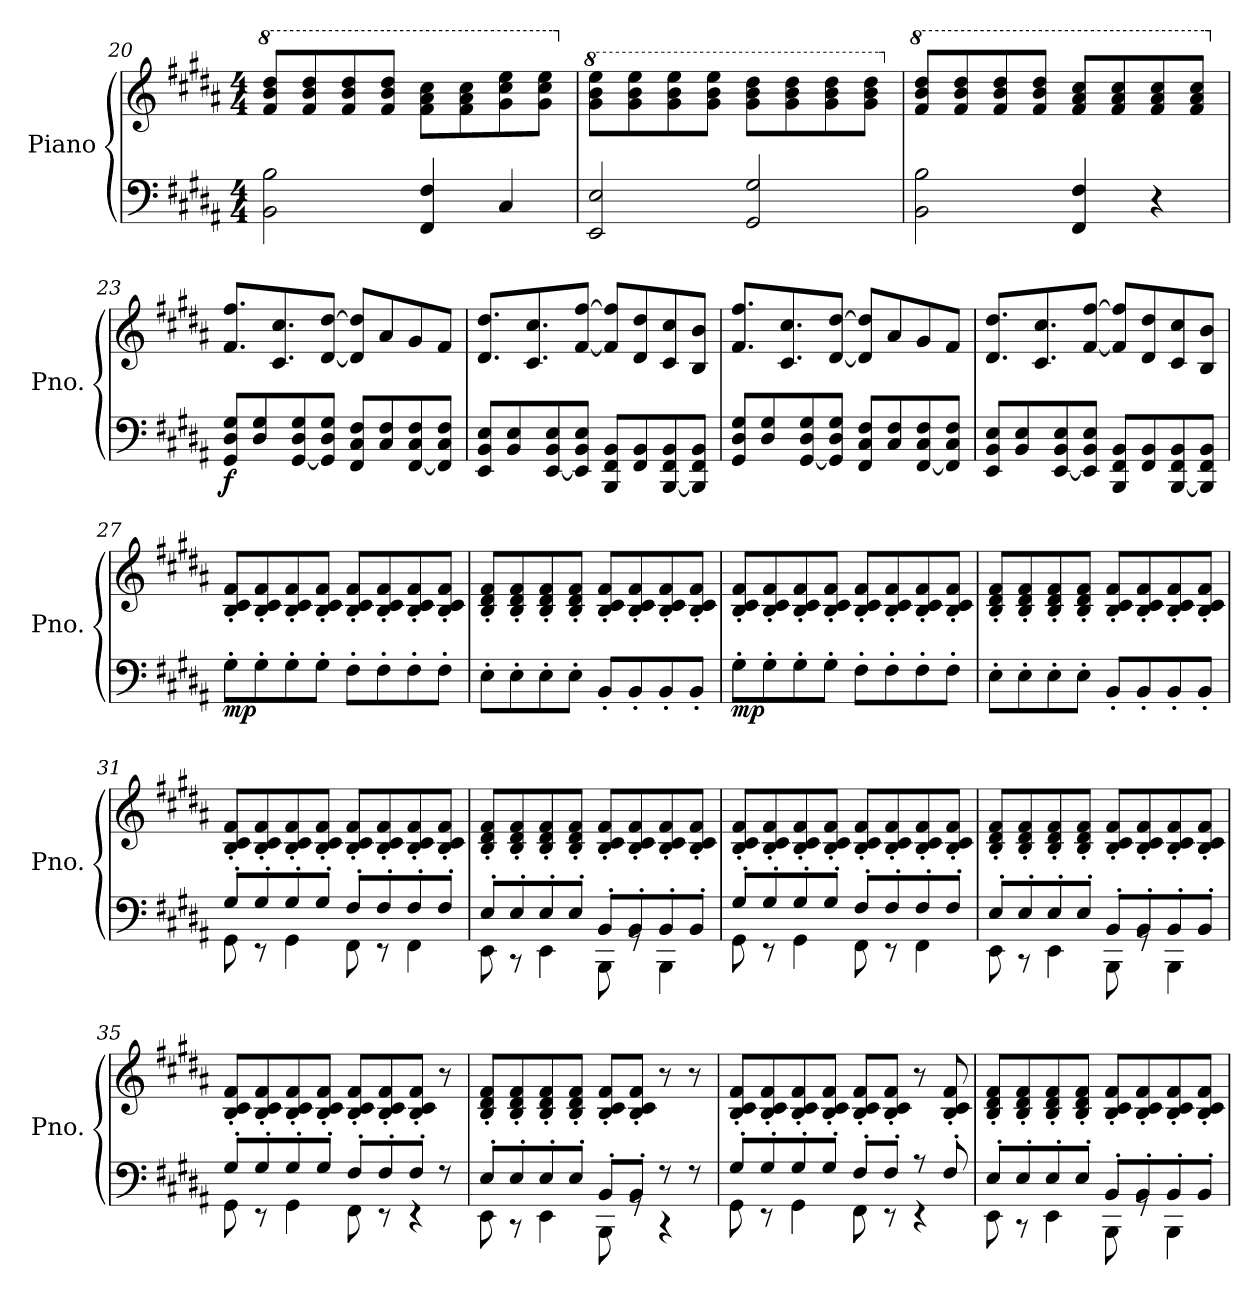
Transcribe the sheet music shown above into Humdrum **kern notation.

**kern	**kern	**dynam
*part1	*part1	*part1
*staff2	*staff1	*staff1/2
*I"Piano	*	*
*I'Pno.	*	*
*clefF4	*clefG2	*
*k[f#c#g#d#a#]	*k[f#c#g#d#a#]	*
*M4/4	*M4/4	*
*	*8va	*
=20	=20	=20
2BB\ 2B\	8ff#/ 8bb/ 8ddd#/L	.
.	8ff#/ 8bb/ 8ddd#/	.
.	8ff#/ 8bb/ 8ddd#/	.
.	8ff#/ 8bb/ 8ddd#/J	.
4FF#/ 4F#/	8ff#\ 8aa#\ 8ccc#\L	.
.	8ff#\ 8aa#\ 8ccc#\	.
4C#/	8gg#\ 8ccc#\ 8eee\	.
.	8gg#\ 8ccc#\ 8eee\J	.
=21	=21	=21
*	*X8va	*
*	*8va	*
2EE/ 2E/	8gg#\ 8bb\ 8eee\L	.
.	8gg#\ 8bb\ 8eee\	.
.	8gg#\ 8bb\ 8eee\	.
.	8gg#\ 8bb\ 8eee\J	.
2GG#/ 2G#/	8gg#\ 8bb\ 8ddd#\L	.
.	8gg#\ 8bb\ 8ddd#\	.
.	8gg#\ 8bb\ 8ddd#\	.
.	8gg#\ 8bb\ 8ddd#\J	.
=22	=22	=22
*	*X8va	*
*	*8va	*
2BB\ 2B\	8ff#/ 8bb/ 8ddd#/L	.
.	8ff#/ 8bb/ 8ddd#/	.
.	8ff#/ 8bb/ 8ddd#/	.
.	8ff#/ 8bb/ 8ddd#/J	.
4FF#/ 4F#/	8ff#/ 8aa#/ 8ccc#/L	.
.	8ff#/ 8aa#/ 8ccc#/	.
4r	8ff#/ 8aa#/ 8ccc#/	.
.	8ff#/ 8aa#/ 8ccc#/J	.
!!LO:LB:g=z
=23	=23	=23
*	*X8va	*
!	!	!LO:DY:b=2
8GG#/ 8D#/ 8G#/L	8.f#/ 8.ff#/L	f
8D#/ 8G#/	.	.
.	8.c#/ 8.cc#/	.
[8GG#/ 8D#/ 8G#/	.	.
8GG#/] 8D#/ 8G#/J	[8d#/ [8dd#/J	.
8FF#/ 8C#/ 8F#/L	8d#/] 8dd#/]L	.
8C#/ 8F#/	8a#/	.
[8FF#/ 8C#/ 8F#/	8g#/	.
8FF#/] 8C#/ 8F#/J	8f#/J	.
=24	=24	=24
8EE/ 8BB/ 8E/L	8.d#/ 8.dd#/L	.
8BB/ 8E/	.	.
.	8.c#/ 8.cc#/	.
[8EE/ 8BB/ 8E/	.	.
8EE/] 8BB/ 8E/J	[8f#/ [8ff#/J	.
8BBB/ 8FF#/ 8BB/L	8f#/] 8ff#/]L	.
8FF#/ 8BB/	8d#/ 8dd#/	.
[8BBB/ 8FF#/ 8BB/	8c#/ 8cc#/	.
8BBB/] 8FF#/ 8BB/J	8B/ 8b/J	.
=25	=25	=25
8GG#/ 8D#/ 8G#/L	8.f#/ 8.ff#/L	.
8D#/ 8G#/	.	.
.	8.c#/ 8.cc#/	.
[8GG#/ 8D#/ 8G#/	.	.
8GG#/] 8D#/ 8G#/J	[8d#/ [8dd#/J	.
8FF#/ 8C#/ 8F#/L	8d#/] 8dd#/]L	.
8C#/ 8F#/	8a#/	.
[8FF#/ 8C#/ 8F#/	8g#/	.
8FF#/] 8C#/ 8F#/J	8f#/J	.
=26	=26	=26
8EE/ 8BB/ 8E/L	8.d#/ 8.dd#/L	.
8BB/ 8E/	.	.
.	8.c#/ 8.cc#/	.
[8EE/ 8BB/ 8E/	.	.
8EE/] 8BB/ 8E/J	[8f#/ [8ff#/J	.
8BBB/ 8FF#/ 8BB/L	8f#/] 8ff#/]L	.
8FF#/ 8BB/	8d#/ 8dd#/	.
[8BBB/ 8FF#/ 8BB/	8c#/ 8cc#/	.
8BBB/] 8FF#/ 8BB/J	8B/ 8b/J	.
!!LO:LB:g=z
=27	=27	=27
!	!	!LO:DY:b=2
8G#'\L	8B/' 8c#/' 8f#/'L	mp
8G#'\	8B/' 8c#/' 8f#/'	.
8G#'\	8B/' 8c#/' 8f#/'	.
8G#'\J	8B/' 8c#/' 8f#/'J	.
8F#'\L	8B/' 8c#/' 8f#/'L	.
8F#'\	8B/' 8c#/' 8f#/'	.
8F#'\	8B/' 8c#/' 8f#/'	.
8F#'\J	8B/' 8c#/' 8f#/'J	.
=28	=28	=28
8E'\L	8B/' 8d#/' 8f#/'L	.
8E'\	8B/' 8d#/' 8f#/'	.
8E'\	8B/' 8d#/' 8f#/'	.
8E'\J	8B/' 8d#/' 8f#/'J	.
8BB'/L	8B/' 8c#/' 8f#/'L	.
8BB'/	8B/' 8c#/' 8f#/'	.
8BB'/	8B/' 8c#/' 8f#/'	.
8BB'/J	8B/' 8c#/' 8f#/'J	.
!!LO:LB:g=z
=29	=29	=29
!	!	!LO:DY:b=2
8G#'\L	8B/' 8c#/' 8f#/'L	mp
8G#'\	8B/' 8c#/' 8f#/'	.
8G#'\	8B/' 8c#/' 8f#/'	.
8G#'\J	8B/' 8c#/' 8f#/'J	.
8F#'\L	8B/' 8c#/' 8f#/'L	.
8F#'\	8B/' 8c#/' 8f#/'	.
8F#'\	8B/' 8c#/' 8f#/'	.
8F#'\J	8B/' 8c#/' 8f#/'J	.
=30	=30	=30
8E'\L	8B/' 8d#/' 8f#/'L	.
8E'\	8B/' 8d#/' 8f#/'	.
8E'\	8B/' 8d#/' 8f#/'	.
8E'\J	8B/' 8d#/' 8f#/'J	.
8BB'/L	8B/' 8c#/' 8f#/'L	.
8BB'/	8B/' 8c#/' 8f#/'	.
8BB'/	8B/' 8c#/' 8f#/'	.
8BB'/J	8B/' 8c#/' 8f#/'J	.
!!LO:PB:g=z
=31	=31	=31
*^	*	*
8G#'/L	8GG#\	8B/' 8c#/' 8f#/'L	.
8G#'/	8r	8B/' 8c#/' 8f#/'	.
8G#'/	4GG#\	8B/' 8c#/' 8f#/'	.
8G#'/J	.	8B/' 8c#/' 8f#/'J	.
8F#'/L	8FF#\	8B/' 8c#/' 8f#/'L	.
8F#'/	8r	8B/' 8c#/' 8f#/'	.
8F#'/	4FF#\	8B/' 8c#/' 8f#/'	.
8F#'/J	.	8B/' 8c#/' 8f#/'J	.
=32	=32	=32	=32
8E'/L	8EE\	8B/' 8d#/' 8f#/'L	.
8E'/	8r	8B/' 8d#/' 8f#/'	.
8E'/	4EE\	8B/' 8d#/' 8f#/'	.
8E'/J	.	8B/' 8d#/' 8f#/'J	.
8BB'/L	8BBB\	8B/' 8c#/' 8f#/'L	.
8BB'/	8rGG	8B/' 8c#/' 8f#/'	.
8BB'/	4BBB\	8B/' 8c#/' 8f#/'	.
8BB'/J	.	8B/' 8c#/' 8f#/'J	.
!!LO:LB:g=z
=33	=33	=33	=33
8G#'/L	8GG#\	8B/' 8c#/' 8f#/'L	.
8G#'/	8r	8B/' 8c#/' 8f#/'	.
8G#'/	4GG#\	8B/' 8c#/' 8f#/'	.
8G#'/J	.	8B/' 8c#/' 8f#/'J	.
8F#'/L	8FF#\	8B/' 8c#/' 8f#/'L	.
8F#'/	8r	8B/' 8c#/' 8f#/'	.
8F#'/	4FF#\	8B/' 8c#/' 8f#/'	.
8F#'/J	.	8B/' 8c#/' 8f#/'J	.
=34	=34	=34	=34
8E'/L	8EE\	8B/' 8d#/' 8f#/'L	.
8E'/	8r	8B/' 8d#/' 8f#/'	.
8E'/	4EE\	8B/' 8d#/' 8f#/'	.
8E'/J	.	8B/' 8d#/' 8f#/'J	.
8BB'/L	8BBB\	8B/' 8c#/' 8f#/'L	.
8BB'/	8rGG	8B/' 8c#/' 8f#/'	.
8BB'/	4BBB\	8B/' 8c#/' 8f#/'	.
8BB'/J	.	8B/' 8c#/' 8f#/'J	.
!!LO:LB:g=z
=35	=35	=35	=35
8G#'/L	8GG#\	8B/' 8c#/' 8f#/'L	.
8G#'/	8r	8B/' 8c#/' 8f#/'	.
8G#'/	4GG#\	8B/' 8c#/' 8f#/'	.
8G#'/J	.	8B/' 8c#/' 8f#/'J	.
8F#'/L	8FF#\	8B/' 8c#/' 8f#/'L	.
8F#'/	8r	8B/' 8c#/' 8f#/'	.
8F#'/J	4r	8B/' 8c#/' 8f#/'J	.
8r	.	8r	.
=36	=36	=36	=36
8E'/L	8EE\	8B/' 8d#/' 8f#/'L	.
8E'/	8r	8B/' 8d#/' 8f#/'	.
8E'/	4EE\	8B/' 8d#/' 8f#/'	.
8E'/J	.	8B/' 8d#/' 8f#/'J	.
8BB'/L	8BBB\	8B/' 8c#/' 8f#/'L	.
8BB'/J	8rGG	8B/' 8c#/' 8f#/'J	.
8r	4r	8r	.
8r	.	8r	.
=37	=37	=37	=37
8G#'/L	8GG#\	8B/' 8c#/' 8f#/'L	.
8G#'/	8r	8B/' 8c#/' 8f#/'	.
8G#'/	4GG#\	8B/' 8c#/' 8f#/'	.
8G#'/J	.	8B/' 8c#/' 8f#/'J	.
8F#'/L	8FF#\	8B/' 8c#/' 8f#/'L	.
8F#'/J	8r	8B/' 8c#/' 8f#/'J	.
8r	4r	8r	.
8F#'/	.	8B/' 8c#/' 8f#/'	.
!!LO:LB:g=z
=38	=38	=38	=38
8E'/L	8EE\	8B/' 8d#/' 8f#/'L	.
8E'/	8r	8B/' 8d#/' 8f#/'	.
8E'/	4EE\	8B/' 8d#/' 8f#/'	.
8E'/J	.	8B/' 8d#/' 8f#/'J	.
8BB'/L	8BBB\	8B/' 8c#/' 8f#/'L	.
8BB'/	8rGG	8B/' 8c#/' 8f#/'	.
8BB'/	4BBB\	8B/' 8c#/' 8f#/'	.
8BB'/J	.	8B/' 8c#/' 8f#/'J	.
*v	*v	*	*
=	=	=
*-	*-	*-
